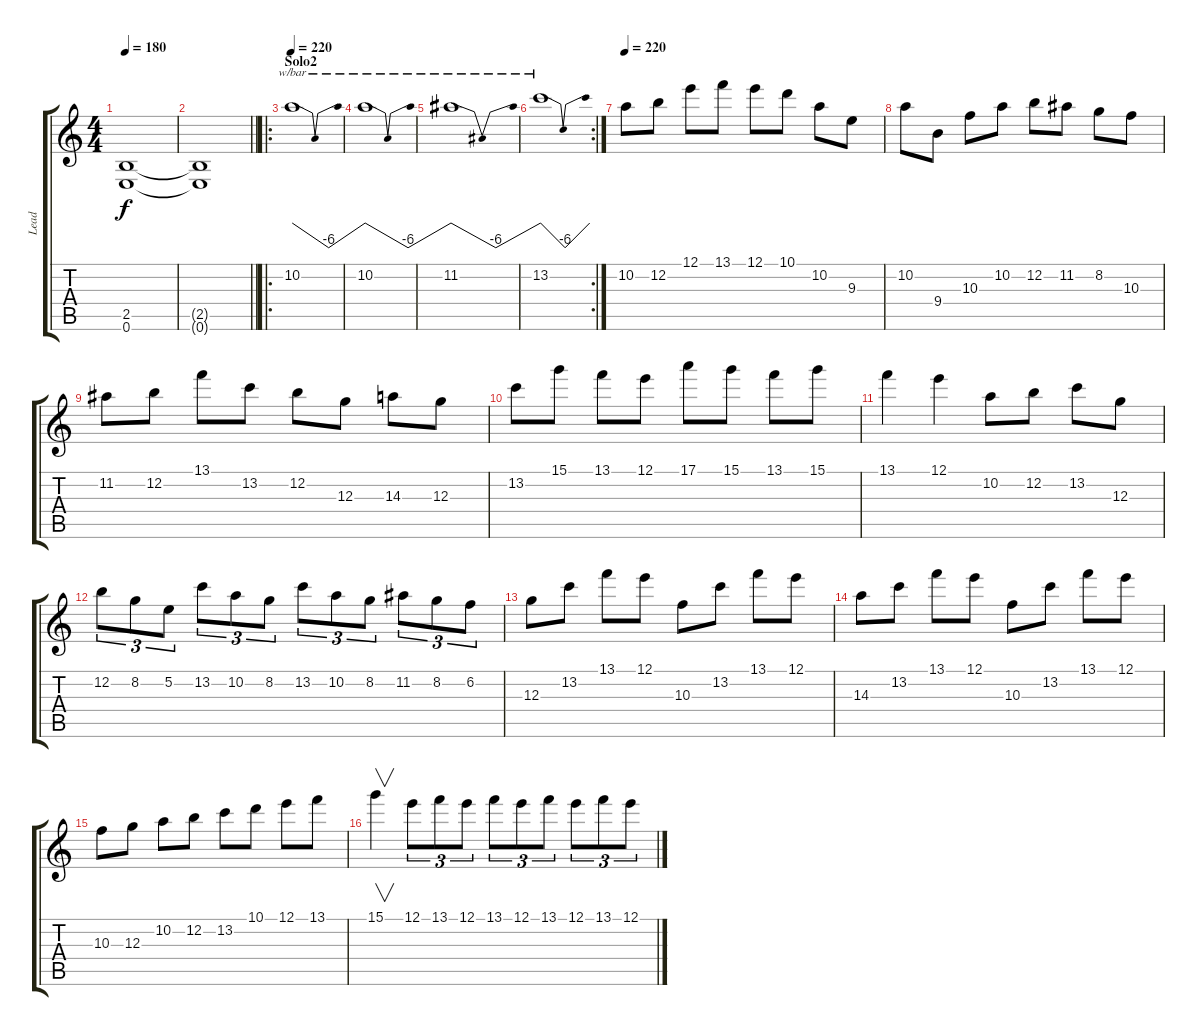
\track ("Lead" "Lead") {instrument distortionguitar}
\staff {score tabs}
\tuning (E4 B3 G3 D3 A2 E2) {hide}
\ts (4 4)
\tempo 180
\clef g2
\ks c
(2.5 0.6).1{dy f} |
\barLineRight lightlight
(2.5{t} 0.6{t}).1 |
\ro
\section ("" "Solo2")
\tempo 220
10.2.1{tbe (dip default 0 0 30 -24 60 0)} |
10.2.1{tbe (dip default 0 0 30 -24 60 0)} |
11.2.1{tbe (dip default 0 0 30 -24 60 0)} |
\rc 2
13.2.1{tbe (dip default 0 0 30 -24 60 0)} |
\tempo 220
10.2.8 12.2.8 12.1.8 13.1.8 12.1.8 10.1.8 10.2.8 9.3.8 |
10.2.8 9.4.8 10.3.8 10.2.8 12.2.8 11.2.8 8.2.8 10.3.8 |
11.2.8 12.2.8 13.1.8 13.2.8 12.2.8 12.3.8 14.3.8 12.3.8 |
13.2.8 15.1.8 13.1.8 12.1.8 17.1.8 15.1.8 13.1.8 15.1.8 |
13.1.4 12.1.4 10.2.8 12.2.8 13.2.8 12.3.8 |
12.2.8{tu (3 2)} 8.2.8{tu (3 2)} 5.2.8{tu (3 2)} 13.2.8{tu (3 2)} 10.2.8{tu (3 2)} 8.2.8{tu (3 2)} 13.2.8{tu (3 2)} 10.2.8{tu (3 2)} 8.2.8{tu (3 2)} 11.2.8{tu (3 2)} 8.2.8{tu (3 2)} 6.2.8{tu (3 2)} |
12.3.8 13.2.8 13.1.8 12.1.8 10.3.8 13.2.8 13.1.8 12.1.8 |
14.3.8 13.2.8 13.1.8 12.1.8 10.3.8 13.2.8 13.1.8 12.1.8 |
10.3.8 12.3.8 10.2.8 12.2.8 13.2.8 10.1.8 12.1.8 13.1.8 |
15.1.4{v} 12.1.8{tu (3 2)} 13.1.8{tu (3 2)} 12.1.8{tu (3 2)} 13.1.8{tu (3 2)} 12.1.8{tu (3 2)} 13.1.8{tu (3 2)} 12.1.8{tu (3 2)} 13.1.8{tu (3 2)} 12.1.8{tu (3 2)}
